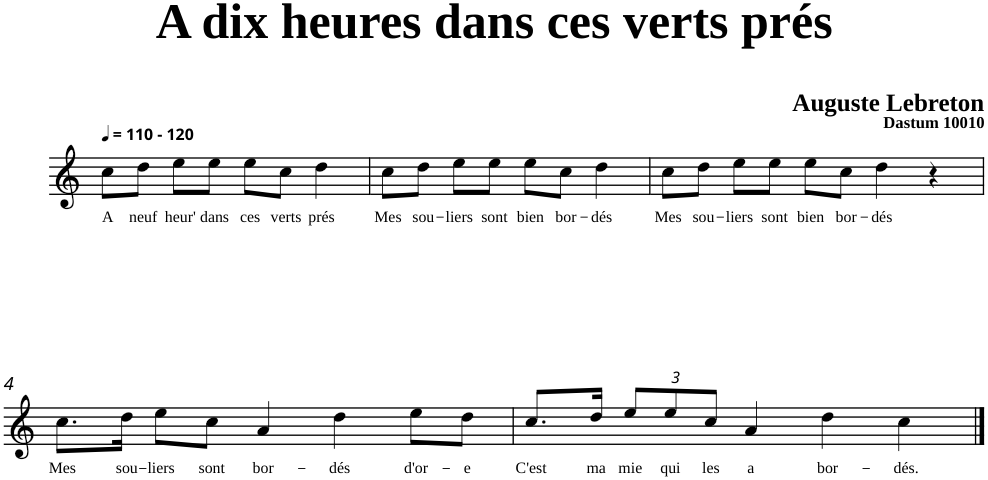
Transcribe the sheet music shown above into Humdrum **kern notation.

**kern	**text
*part1	*part1
*staff1	*staff1
*clefG2	*
*k[]	*
=1	=1
!LO:TX:a:B:t=- 120	!
!	!LO:LY:b
8cc\L	A
!	!LO:LY:b
8dd\J	neuf
!	!LO:LY:b
8ee\L	heur'
!	!LO:LY:b
8ee\J	dans
!	!LO:LY:b
8ee\L	ces
!	!LO:LY:b
8cc\J	verts
!	!LO:LY:b
4dd\	prés
=2	=2
!	!LO:LY:b
8cc\L	Mes
!	!LO:LY:b
8dd\J	sou-
!	!LO:LY:b
8ee\L	-liers
!	!LO:LY:b
8ee\J	sont
!	!LO:LY:b
8ee\L	bien
!	!LO:LY:b
8cc\J	bor-
!	!LO:LY:b
4dd\	-dés
=3	=3
!	!LO:LY:b
8cc\L	Mes
!	!LO:LY:b
8dd\J	sou-
!	!LO:LY:b
8ee\L	-liers
!	!LO:LY:b
8ee\J	sont
!	!LO:LY:b
8ee\L	bien
!	!LO:LY:b
8cc\J	bor-
!	!LO:LY:b
4dd\	-dés
4r	.
!!LO:LB:g=z
=4	=4
!	!LO:LY:b
8.cc\L	Mes
!	!LO:LY:b
16dd\Jk	sou-
!	!LO:LY:b
8ee\L	-liers
!	!LO:LY:b
8cc\J	sont
!	!LO:LY:b
4a/	bor-
!	!LO:LY:b
4dd\	-dés
!	!LO:LY:b
8ee\L	d'or-
!	!LO:LY:b
8dd\J	-e
=5	=5
!	!LO:LY:b
8.cc/L	C'est
!	!LO:LY:b
16dd/Jk	ma
*Xbrackettup	*
!	!LO:LY:b
12ee/L	mie
!	!LO:LY:b
12ee/	qui
!	!LO:LY:b
12cc/J	les
!	!LO:LY:b
4a/	a
!	!LO:LY:b
4dd\	bor-
!	!LO:LY:b
4cc\	-dés.
==	==
*-	*-
